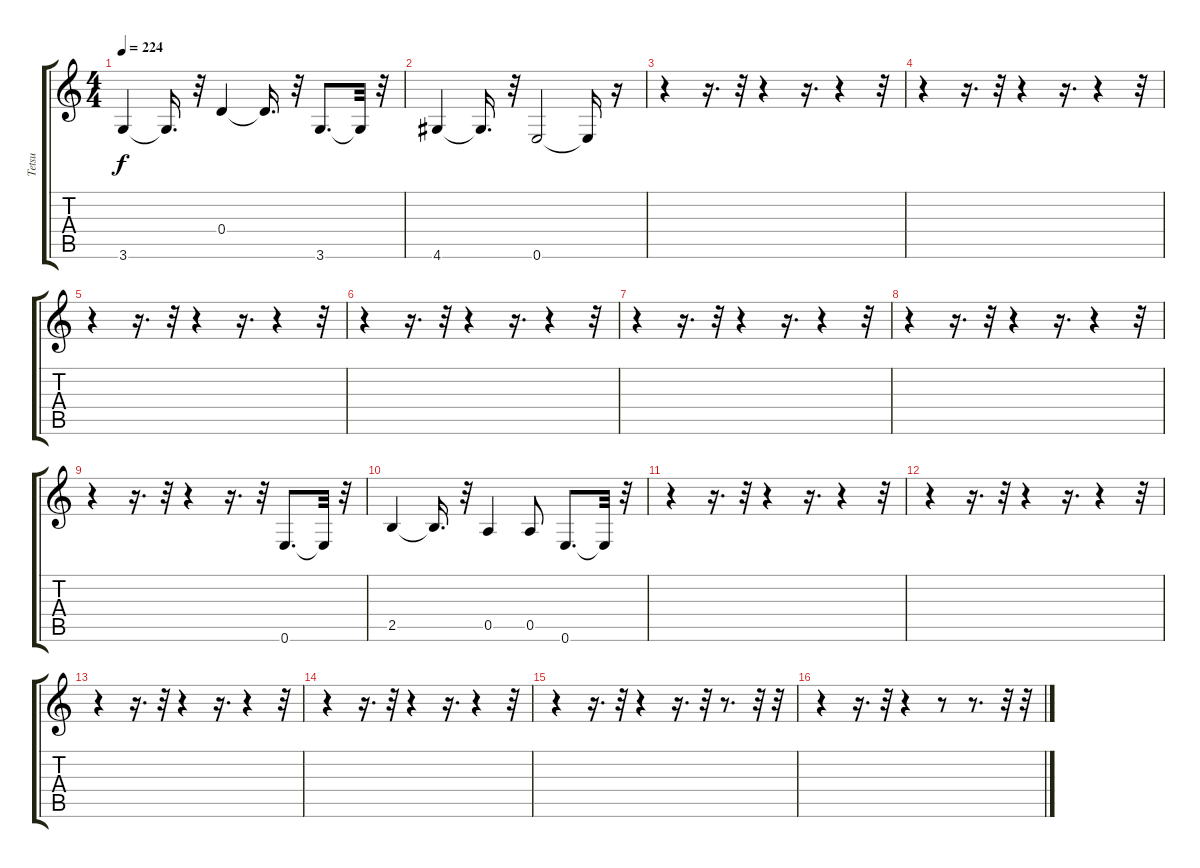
\track ("Tetsu" "Tetsu") {instrument electricbasspick}
\staff {score tabs}
\tuning (E4 B3 G3 D3 A2 E2) {hide}
\ts (4 4)
\tempo 224
\clef g2
\ks c
3.6.4{dy f} 3.6{t}.16{d} r.32 0.4.4 0.4{t}.16{d} r.32 3.6.8{d} 3.6{t}.32 r.32 |
4.6.4 4.6{t}.16{d} r.32 0.6.2 0.6{t}.16 r.16 |
r.4 r.16{d} r.32 r.4 r.16{d} r.4 r.32 |
r.4 r.16{d} r.32 r.4 r.16{d} r.4 r.32 |
r.4 r.16{d} r.32 r.4 r.16{d} r.4 r.32 |
r.4 r.16{d} r.32 r.4 r.16{d} r.4 r.32 |
r.4 r.16{d} r.32 r.4 r.16{d} r.4 r.32 |
r.4 r.16{d} r.32 r.4 r.16{d} r.4 r.32 |
r.4 r.16{d} r.32 r.4 r.16{d} r.32 0.6.8{d} 0.6{t}.32 r.32 |
2.5.4 2.5{t}.16{d} r.32 0.5.4 0.5.8 0.6.8{d} 0.6{t}.32 r.32 |
r.4 r.16{d} r.32 r.4 r.16{d} r.4 r.32 |
r.4 r.16{d} r.32 r.4 r.16{d} r.4 r.32 |
r.4 r.16{d} r.32 r.4 r.16{d} r.4 r.32 |
r.4 r.16{d} r.32 r.4 r.16{d} r.4 r.32 |
r.4 r.16{d} r.32 r.4 r.16{d} r.32 r.8{d} r.32 r.32 |
r.4 r.16{d} r.32 r.4 r.8 r.8{d} r.32 r.32
